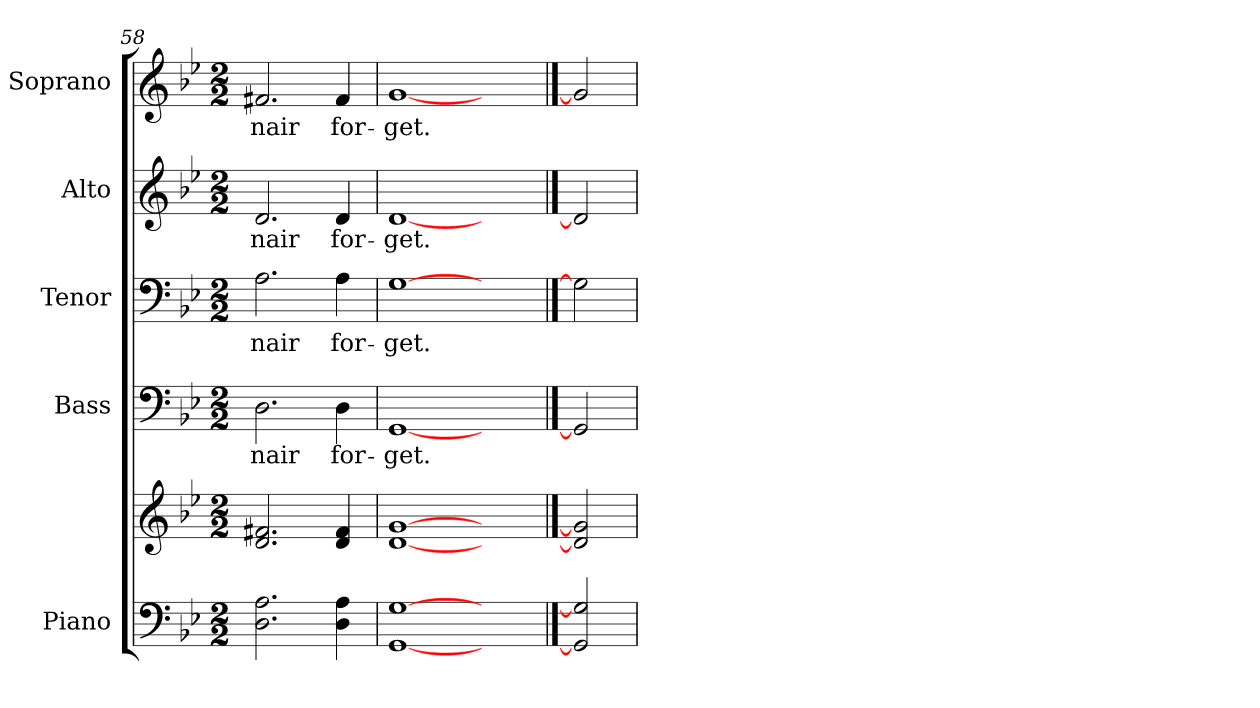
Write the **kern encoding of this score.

**kern	**kern	**kern	**text	**kern	**text	**kern	**text	**kern	**text
*part5	*part5	*part4	*part4	*part3	*part3	*part2	*part2	*part1	*part1
*staff6	*staff5	*staff4	*staff4	*staff3	*staff3	*staff2	*staff2	*staff1	*staff1
*I"Piano	*	*I"Bass	*	*I"Tenor	*	*I"Alto	*	*I"Soprano	*
*I'Pno.	*	*I'B.	*	*I'T.	*	*I'A.	*	*I'S.	*
*clefF4	*clefG2	*clefF4	*	*clefF4	*	*clefG2	*	*clefG2	*
*k[b-e-]	*k[b-e-]	*k[b-e-]	*	*k[b-e-]	*	*k[b-e-]	*	*k[b-e-]	*
*g:	*g:	*g:	*	*g:	*	*g:	*	*g:	*
*M2/2	*M2/2	*M2/2	*	*M2/2	*	*M2/2	*	*M2/2	*
=58	=58	=58	=58	=58	=58	=58	=58	=58	=58
!	!	!	!LO:LY:b:color=#000000	!	!	!	!	!	!
!	!	!	!	!	!LO:LY:b:color=#000000	!	!	!	!
!	!	!	!	!	!	!	!LO:LY:b:color=#000000	!	!
!	!	!	!	!	!	!	!	!	!LO:LY:b:color=#000000
2.Di\ 2.Ai	2.di/ 2.f#Xi	2.Di\	nair	2.Ai\	nair	2.di/	nair	2.f#Xi/	nair
!	!	!	!LO:LY:b:color=#000000	!	!	!	!	!	!
!	!	!	!	!	!LO:LY:b:color=#000000	!	!	!	!
!	!	!	!	!	!	!	!LO:LY:b:color=#000000	!	!
!	!	!	!	!	!	!	!	!	!LO:LY:b:color=#000000
4Di\ 4Ai	4di/ 4f#i	4Di\	for-	4Ai\	for-	4di/	for-	4f#i/	for-
=59	=59	=59	=59	=59	=59	=59	=59	=59	=59
!	!	!	!LO:LY:b:color=#000000	!	!	!	!	!	!
!	!	!	!	!	!LO:LY:b:color=#000000	!	!	!	!
!	!	!	!	!	!	!	!LO:LY:b:color=#000000	!	!
!	!	!	!	!	!	!	!	!	!LO:LY:b:color=#000000
[1GGi [1Gi	[1di [1gi	[1GGi	-get.	[1Gi	-get.	[1di	-get.	[1gi	-get.
2ryy	2ryy	2ryy	.	2ryy	.	2ryy	.	2ryy	.
==60	==60	==60	==60	==60	==60	==60	==60	==60	==60
2GGi] 2Gi]	2di] 2gi]	2GGi]	.	2Gi]	.	2di]	.	2gi]	.
=	=	=	=	=	=	=	=	=	=
*-	*-	*-	*-	*-	*-	*-	*-	*-	*-
